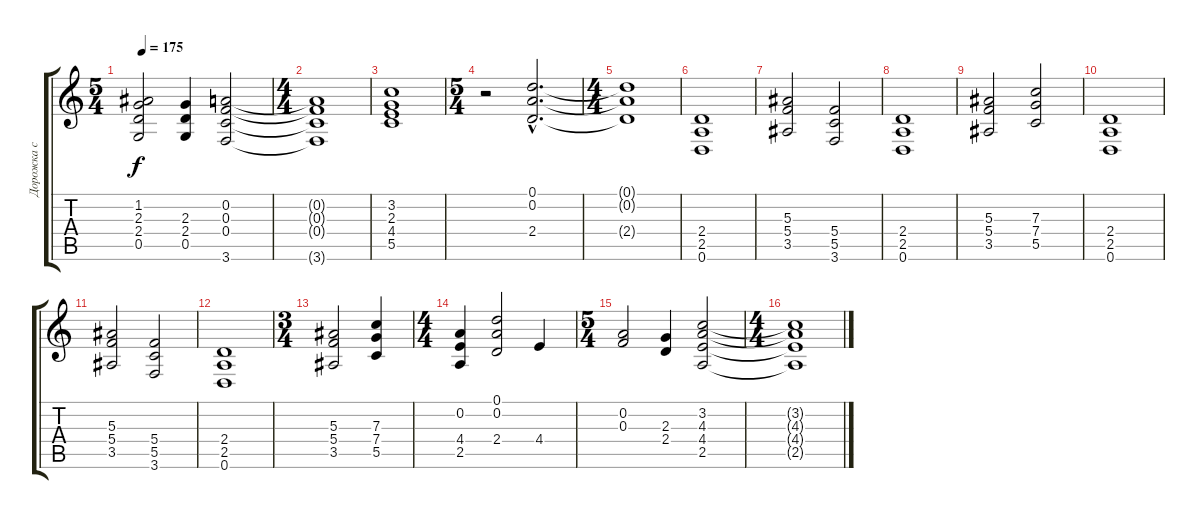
\track ("Дорожка c ВОКАЛОМ" "Дорожка c ") {instrument acousticguitarsteel}
\staff {score tabs}
\tuning (D4 A3 F3 C3 G2 D2) {hide}
\ts (5 4)
\tempo 175
\clef g2
\ks c
(1.2{t} 2.3{t} 2.4{t} 0.5{t}).2{dy f} (2.3 2.4 0.5).4 (0.2 0.3 0.4 3.6).2 |
\ts (4 4)
(0.2{t} 0.3{t} 0.4{t} 3.6{t}).1 |
(3.2 2.3 4.4 5.5).1 |
\ts (5 4)
r.2 (0.1{hac} 0.2{hac} 2.4{hac}).2{d} |
\ts (4 4)
(0.1{t} 0.2{t} 2.4{t}).1 |
(2.4 2.5 0.6).1 |
(5.3 5.4 3.5).2 (5.4 5.5 3.6).2 |
(2.4 2.5 0.6).1 |
(5.3 5.4 3.5).2 (7.3 7.4 5.5).2 |
(2.4 2.5 0.6).1 |
(5.3 5.4 3.5).2 (5.4 5.5 3.6).2 |
(2.4 2.5 0.6).1 |
\ts (3 4)
(5.3 5.4 3.5).2 (7.3 7.4 5.5).4 |
\ts (4 4)
(0.2 4.4 2.5).4 (0.1 0.2 2.4).2 4.4.4 |
\ts (5 4)
(0.2 0.3).2 (2.3 2.4).4 (3.2 4.3 4.4 2.5).2 |
\ts (4 4)
(3.2{t} 4.3{t} 4.4{t} 2.5{t}).1
